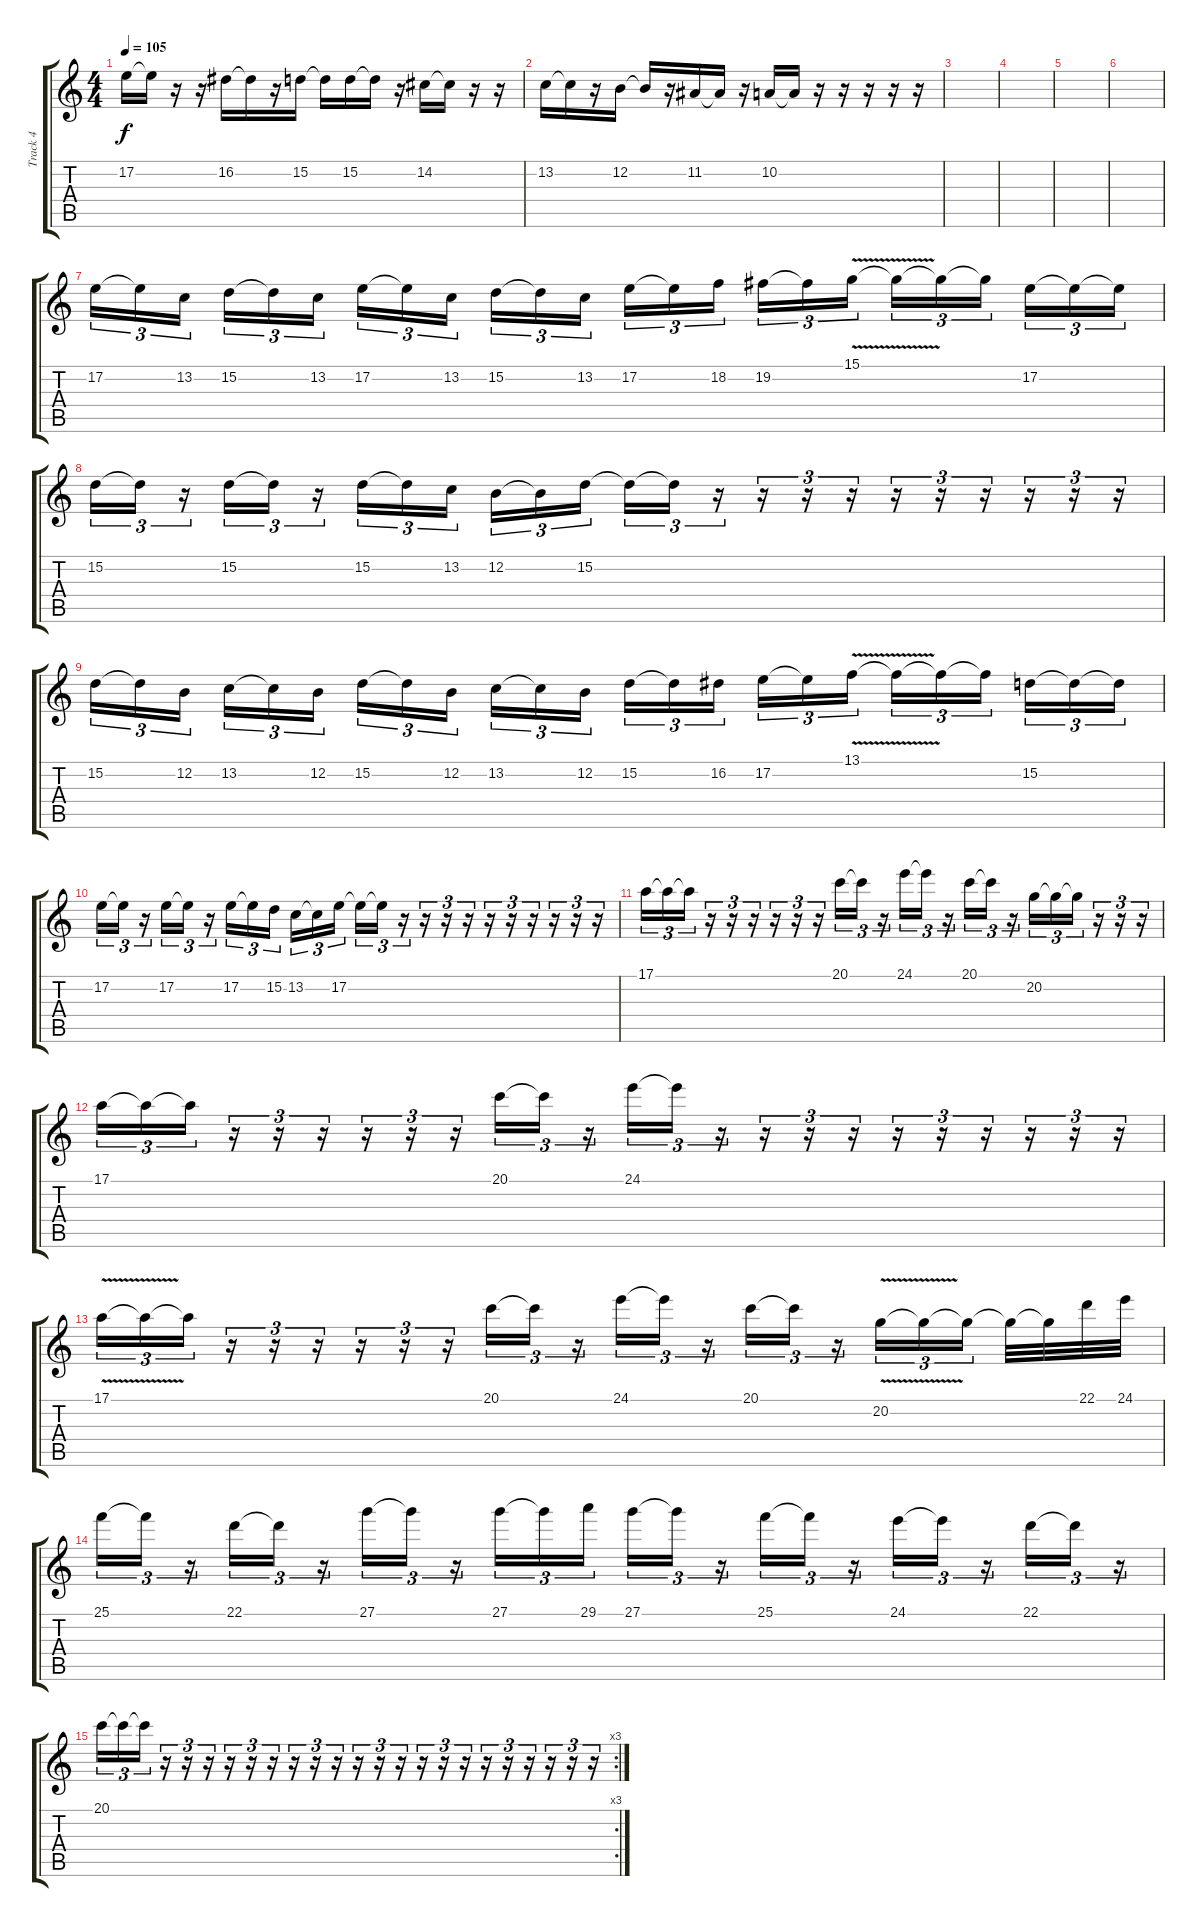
\track ("Track 4" "Track 4") {instrument piccolo}
\staff {score tabs}
\tuning (E4 B3 G3 D3 A2 E2) {hide}
\ts (4 4)
\tempo 105
\clef g2
\ks c
17.2.16{dy f} 17.2{t}.16 r.16 r.16 16.2.16 16.2{t}.16 r.16 15.2.16 15.2{t}.16 15.2.16 15.2{t}.16 r.16 14.2.16 14.2{t}.16 r.16 r.16 |
13.2.16 13.2{t}.16 r.16 12.2.16 12.2{t}.16 r.16 11.2.16 11.2{t}.16 r.16 10.2.16 10.2{t}.16 r.16 r.16 r.16 r.16 r.16 |
|
|
|
|
17.2.16{tu (3 2)} 17.2{t}.16{tu (3 2)} 13.2.16{tu (3 2) beam splitsecondary} 15.2.16{tu (3 2)} 15.2{t}.16{tu (3 2)} 13.2.16{tu (3 2)} 17.2.16{tu (3 2)} 17.2{t}.16{tu (3 2)} 13.2.16{tu (3 2) beam splitsecondary} 15.2.16{tu (3 2)} 15.2{t}.16{tu (3 2)} 13.2.16{tu (3 2)} 17.2.16{tu (3 2)} 17.2{t}.16{tu (3 2)} 18.2.16{tu (3 2) beam splitsecondary} 19.2.16{tu (3 2)} 19.2{t}.16{tu (3 2)} 15.1{v}.16{tu (3 2)} 15.1{t}.16{tu (3 2)} 15.1{t}.16{tu (3 2)} 15.1{t}.16{tu (3 2) beam splitsecondary} 17.2.16{tu (3 2)} 17.2{t}.16{tu (3 2)} 17.2{t}.16{tu (3 2)} |
15.2.16{tu (3 2)} 15.2{t}.16{tu (3 2)} r.16{tu (3 2)} 15.2.16{tu (3 2)} 15.2{t}.16{tu (3 2)} r.16{tu (3 2)} 15.2.16{tu (3 2)} 15.2{t}.16{tu (3 2)} 13.2.16{tu (3 2) beam splitsecondary} 12.2.16{tu (3 2)} 12.2{t}.16{tu (3 2)} 15.2.16{tu (3 2)} 15.2{t}.16{tu (3 2)} 15.2{t}.16{tu (3 2)} r.16{tu (3 2)} r.16{tu (3 2)} r.16{tu (3 2)} r.16{tu (3 2)} r.16{tu (3 2)} r.16{tu (3 2)} r.16{tu (3 2)} r.16{tu (3 2)} r.16{tu (3 2)} r.16{tu (3 2)} |
15.2.16{tu (3 2)} 15.2{t}.16{tu (3 2)} 12.2.16{tu (3 2) beam splitsecondary} 13.2.16{tu (3 2)} 13.2{t}.16{tu (3 2)} 12.2.16{tu (3 2)} 15.2.16{tu (3 2)} 15.2{t}.16{tu (3 2)} 12.2.16{tu (3 2) beam splitsecondary} 13.2.16{tu (3 2)} 13.2{t}.16{tu (3 2)} 12.2.16{tu (3 2)} 15.2.16{tu (3 2)} 15.2{t}.16{tu (3 2)} 16.2.16{tu (3 2) beam splitsecondary} 17.2.16{tu (3 2)} 17.2{t}.16{tu (3 2)} 13.1{v}.16{tu (3 2)} 13.1{t}.16{tu (3 2)} 13.1{t}.16{tu (3 2)} 13.1{t}.16{tu (3 2) beam splitsecondary} 15.2.16{tu (3 2)} 15.2{t}.16{tu (3 2)} 15.2{t}.16{tu (3 2)} |
17.2.16{tu (3 2)} 17.2{t}.16{tu (3 2)} r.16{tu (3 2)} 17.2.16{tu (3 2)} 17.2{t}.16{tu (3 2)} r.16{tu (3 2)} 17.2.16{tu (3 2)} 17.2{t}.16{tu (3 2)} 15.2.16{tu (3 2) beam splitsecondary} 13.2.16{tu (3 2)} 13.2{t}.16{tu (3 2)} 17.2.16{tu (3 2)} 17.2{t}.16{tu (3 2)} 17.2{t}.16{tu (3 2)} r.16{tu (3 2)} r.16{tu (3 2)} r.16{tu (3 2)} r.16{tu (3 2)} r.16{tu (3 2)} r.16{tu (3 2)} r.16{tu (3 2)} r.16{tu (3 2)} r.16{tu (3 2)} r.16{tu (3 2)} |
17.1.16{tu (3 2)} 17.1{t}.16{tu (3 2)} 17.1{t}.16{tu (3 2)} r.16{tu (3 2)} r.16{tu (3 2)} r.16{tu (3 2)} r.16{tu (3 2)} r.16{tu (3 2)} r.16{tu (3 2)} 20.1.16{tu (3 2)} 20.1{t}.16{tu (3 2)} r.16{tu (3 2)} 24.1.16{tu (3 2)} 24.1{t}.16{tu (3 2)} r.16{tu (3 2)} 20.1.16{tu (3 2)} 20.1{t}.16{tu (3 2)} r.16{tu (3 2)} 20.2.16{tu (3 2)} 20.2{t}.16{tu (3 2)} 20.2{t}.16{tu (3 2)} r.16{tu (3 2)} r.16{tu (3 2)} r.16{tu (3 2)} |
17.1.16{tu (3 2)} 17.1{t}.16{tu (3 2)} 17.1{t}.16{tu (3 2)} r.16{tu (3 2)} r.16{tu (3 2)} r.16{tu (3 2)} r.16{tu (3 2)} r.16{tu (3 2)} r.16{tu (3 2)} 20.1.16{tu (3 2)} 20.1{t}.16{tu (3 2)} r.16{tu (3 2)} 24.1.16{tu (3 2)} 24.1{t}.16{tu (3 2)} r.16{tu (3 2)} r.16{tu (3 2)} r.16{tu (3 2)} r.16{tu (3 2)} r.16{tu (3 2)} r.16{tu (3 2)} r.16{tu (3 2)} r.16{tu (3 2)} r.16{tu (3 2)} r.16{tu (3 2)} |
17.1{v}.16{tu (3 2)} 17.1{t}.16{tu (3 2)} 17.1{t}.16{tu (3 2)} r.16{tu (3 2)} r.16{tu (3 2)} r.16{tu (3 2)} r.16{tu (3 2)} r.16{tu (3 2)} r.16{tu (3 2)} 20.1.16{tu (3 2)} 20.1{t}.16{tu (3 2)} r.16{tu (3 2)} 24.1.16{tu (3 2)} 24.1{t}.16{tu (3 2)} r.16{tu (3 2)} 20.1.16{tu (3 2)} 20.1{t}.16{tu (3 2)} r.16{tu (3 2)} 20.2{v}.16{tu (3 2)} 20.2{t}.16{tu (3 2)} 20.2{t}.16{tu (3 2) beam splitsecondary} 20.2{t}.32 20.2{t}.32 22.1.32 24.1.32 |
25.1.16{tu (3 2)} 25.1{t}.16{tu (3 2)} r.16{tu (3 2)} 22.1.16{tu (3 2)} 22.1{t}.16{tu (3 2)} r.16{tu (3 2)} 27.1.16{tu (3 2)} 27.1{t}.16{tu (3 2)} r.16{tu (3 2)} 27.1.16{tu (3 2)} 27.1{t}.16{tu (3 2)} 29.1.16{tu (3 2)} 27.1.16{tu (3 2)} 27.1{t}.16{tu (3 2)} r.16{tu (3 2)} 25.1.16{tu (3 2)} 25.1{t}.16{tu (3 2)} r.16{tu (3 2)} 24.1.16{tu (3 2)} 24.1{t}.16{tu (3 2)} r.16{tu (3 2)} 22.1.16{tu (3 2)} 22.1{t}.16{tu (3 2)} r.16{tu (3 2)} |
\rc 3
20.1.16{tu (3 2)} 20.1{t}.16{tu (3 2)} 20.1{t}.16{tu (3 2)} r.16{tu (3 2)} r.16{tu (3 2)} r.16{tu (3 2)} r.16{tu (3 2)} r.16{tu (3 2)} r.16{tu (3 2)} r.16{tu (3 2)} r.16{tu (3 2)} r.16{tu (3 2)} r.16{tu (3 2)} r.16{tu (3 2)} r.16{tu (3 2)} r.16{tu (3 2)} r.16{tu (3 2)} r.16{tu (3 2)} r.16{tu (3 2)} r.16{tu (3 2)} r.16{tu (3 2)} r.16{tu (3 2)} r.16{tu (3 2)} r.16{tu (3 2)}
